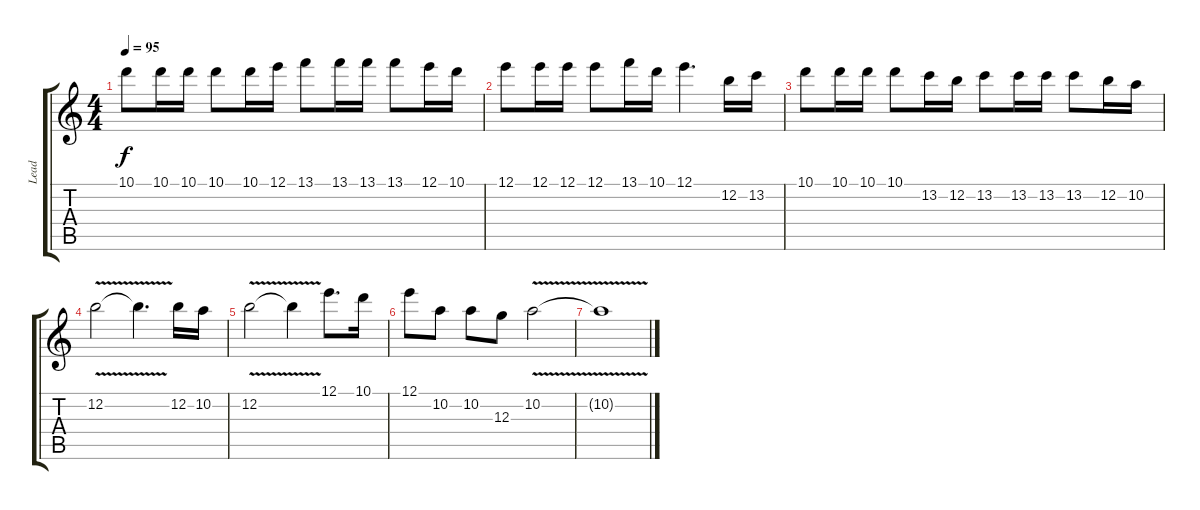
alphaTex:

\track ("Lead" "Lead") {instrument electricguitarclean}
\staff {score tabs}
\tuning (E4 B3 G3 D3 A2 E2) {hide}
\ts (4 4)
\tempo 95
\clef g2
\ks c
10.1.8{dy f} 10.1.16 10.1.16 10.1.8 10.1.16 12.1.16 13.1.8 13.1.16 13.1.16 13.1.8 12.1.16 10.1.16 |
12.1.8 12.1.16 12.1.16 12.1.8 13.1.16 10.1.16 12.1.4{d} 12.2.16 13.2.16 |
10.1.8 10.1.16 10.1.16 10.1.8 13.2.16 12.2.16 13.2.8 13.2.16 13.2.16 13.2.8 12.2.16 10.2.16 |
12.2{v}.2 12.2{t}.4{d} 12.2.16 10.2.16 |
12.2{v}.2 12.2{t}.4 12.1.8{d} 10.1.16 |
12.1.8 10.2.8 10.2.8 12.3.8 10.2{v}.2 |
10.2{t}.1
